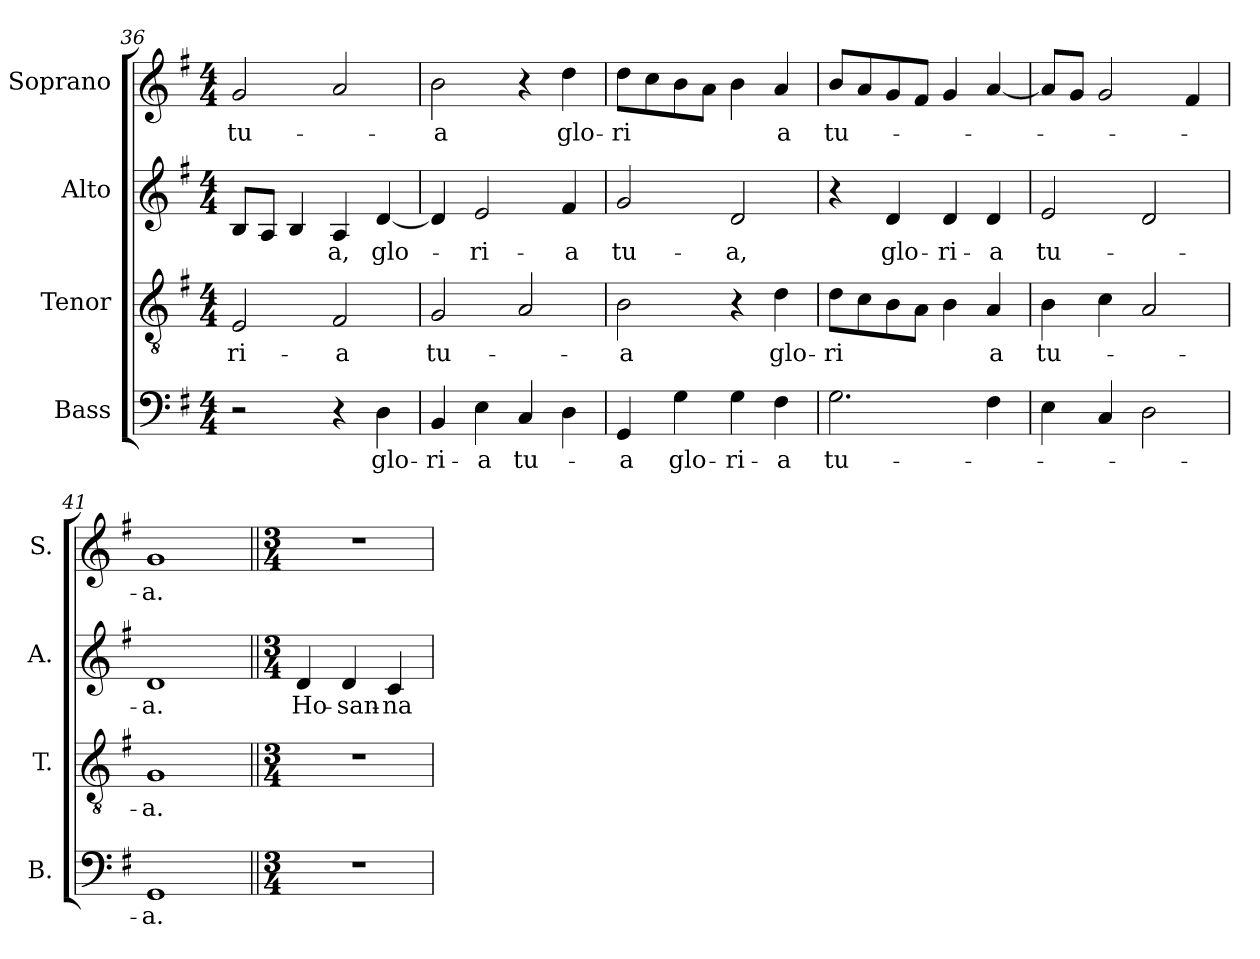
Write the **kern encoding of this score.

**kern	**text	**kern	**text	**kern	**text	**kern	**text
*part4	*part4	*part3	*part3	*part2	*part2	*part1	*part1
*staff4	*staff4	*staff3	*staff3	*staff2	*staff2	*staff1	*staff1
*I"Bass	*	*I"Tenor	*	*I"Alto	*	*I"Soprano	*
*I'B.	*	*I'T.	*	*I'A.	*	*I'S.	*
!!LO:PB:g=z
*clefF4	*	*clefGv2	*	*clefG2	*	*clefG2	*
*	*	*ITrd7c12	*	*	*	*	*
*k[f#]	*	*k[f#]	*	*k[f#]	*	*k[f#]	*
*G:	*	*G:	*	*G:	*	*G:	*
*M4/4	*	*M4/4	*	*M4/4	*	*M4/4	*
=36	=36	=36	=36	=36	=36	=36	=36
!	!	!	!LO:LY:b:color=#000000	!	!	!	!
!	!	!	!	!	!	!	!LO:LY:b:color=#000000
2r	.	2EEi/	-ri-	8Bi/L	.	2gi/	tu-
.	.	.	.	8Ai/J	.	.	.
.	.	.	.	4Bi/	.	.	.
!	!	!	!LO:LY:b:color=#000000	!	!	!	!
!	!	!	!	!	!LO:LY:b:color=#000000	!	!
4r	.	2FF#i/	-a	4Ai/	-a,	2ai/	.
!	!LO:LY:b:color=#000000	!	!	!	!	!	!
!	!	!	!	!	!LO:LY:b:color=#000000	!	!
4Di\	glo-	.	.	[4di/	glo-	.	.
=37	=37	=37	=37	=37	=37	=37	=37
!	!LO:LY:b:color=#000000	!	!	!	!	!	!
!	!	!	!LO:LY:b:color=#000000	!	!	!	!
!	!	!	!	!	!	!	!LO:LY:b:color=#000000
4BBi/	-ri-	2GGi/	tu-	4di/]	.	2bi\	-a
!	!LO:LY:b:color=#000000	!	!	!	!	!	!
!	!	!	!	!	!LO:LY:b:color=#000000	!	!
4Ei\	-a	.	.	2ei/	-ri-	.	.
!	!LO:LY:b:color=#000000	!	!	!	!	!	!
4Ci/	tu-	2AAi/	.	.	.	4r	.
!	!	!	!	!	!LO:LY:b:color=#000000	!	!
!	!	!	!	!	!	!	!LO:LY:b:color=#000000
4Di\	.	.	.	4f#i/	-a	4ddi\	glo-
=38	=38	=38	=38	=38	=38	=38	=38
!	!LO:LY:b:color=#000000	!	!	!	!	!	!
!	!	!	!LO:LY:b:color=#000000	!	!	!	!
!	!	!	!	!	!LO:LY:b:color=#000000	!	!
!	!	!	!	!	!	!	!LO:LY:b:color=#000000
4GGi/	-a	2BBi\	-a	2gi/	tu-	8ddi\L	-ri
.	.	.	.	.	.	8cci\	.
!	!LO:LY:b:color=#000000	!	!	!	!	!	!
4Gi\	glo-	.	.	.	.	8bi\	.
.	.	.	.	.	.	8ai\J	.
!	!LO:LY:b:color=#000000	!	!	!	!	!	!
!	!	!	!	!	!LO:LY:b:color=#000000	!	!
4Gi\	-ri-	4r	.	2di/	-a,	4bi\	.
!	!LO:LY:b:color=#000000	!	!	!	!	!	!
!	!	!	!LO:LY:b:color=#000000	!	!	!	!
!	!	!	!	!	!	!	!LO:LY:b:color=#000000
4F#i\	-a	4Di\	glo-	.	.	4ai/	a
=39	=39	=39	=39	=39	=39	=39	=39
!	!LO:LY:b:color=#000000	!	!	!	!	!	!
!	!	!	!LO:LY:b:color=#000000	!	!	!	!
!	!	!	!	!	!	!	!LO:LY:b:color=#000000
2.Gi\	tu-	8Di\L	-ri	4r	.	8bi/L	tu-
.	.	8Ci\	.	.	.	8ai/	.
!	!	!	!	!	!LO:LY:b:color=#000000	!	!
.	.	8BBi\	.	4di/	glo-	8gi/	.
.	.	8AAi\J	.	.	.	8f#i/J	.
!	!	!	!	!	!LO:LY:b:color=#000000	!	!
.	.	4BBi\	.	4di/	-ri-	4gi/	.
!	!	!	!LO:LY:b:color=#000000	!	!	!	!
!	!	!	!	!	!LO:LY:b:color=#000000	!	!
4F#i\	.	4AAi/	a	4di/	-a	[4ai/	.
=40	=40	=40	=40	=40	=40	=40	=40
!	!	!	!LO:LY:b:color=#000000	!	!	!	!
!	!	!	!	!	!LO:LY:b:color=#000000	!	!
4Ei\	.	4BBi\	tu-	2ei/	tu-	8ai/L]	.
.	.	.	.	.	.	8gi/J	.
4Ci/	.	4Ci\	.	.	.	2gi/	.
2Di\	.	2AAi/	.	2di/	.	.	.
.	.	.	.	.	.	4f#i/	.
=41	=41	=41	=41	=41	=41	=41	=41
!	!LO:LY:b:color=#000000	!	!	!	!	!	!
!	!	!	!LO:LY:b:color=#000000	!	!	!	!
!	!	!	!	!	!LO:LY:b:color=#000000	!	!
!	!	!	!	!	!	!	!LO:LY:b:color=#000000
1GGi	-a.	1GGi	-a.	1di	-a.	1gi	-a.
!!LO:LB:g=z
=42||	=42||	=42||	=42||	=42||	=42||	=42||	=42||
*M3/4	*	*M3/4	*	*M3/4	*	*M3/4	*
!LO:N:vis=1	!	!LO:N:vis=1	!	!	!	!	!
!	!	!	!	!	!LO:LY:b:color=#000000	!LO:N:vis=1	!
2.r	.	2.r	.	4di/	Ho-	2.r	.
!	!	!	!	!	!LO:LY:b:color=#000000	!	!
.	.	.	.	4di/	-san-	.	.
!	!	!	!	!	!LO:LY:b:color=#000000	!	!
.	.	.	.	4ci/	-na	.	.
=	=	=	=	=	=	=	=
*-	*-	*-	*-	*-	*-	*-	*-
